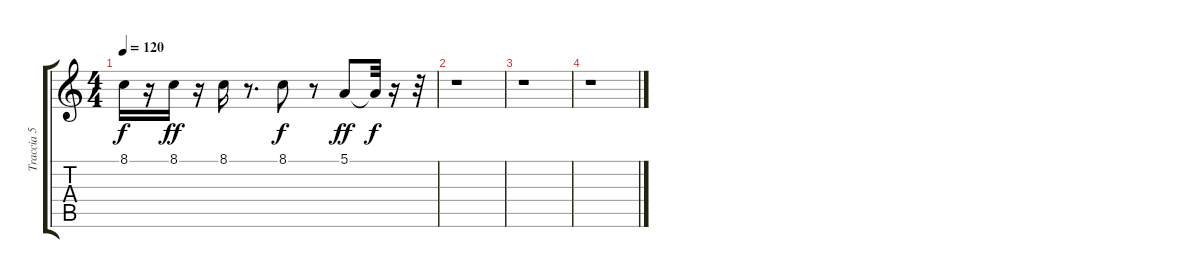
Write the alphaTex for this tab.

\track ("Traccia 5" "Traccia 5") {instrument electricpiano1}
\staff {score tabs}
\tuning (E4 B3 G3 D3 A2 E2) {hide}
\ts (4 4)
\tempo 120
\clef g2
\ks c
8.1.16{dy f} r.16 8.1.16{dy ff} r.16 8.1.16 r.8{d} 8.1.8{dy f} r.8 5.1.8{dy ff} 5.1{t}.32{dy f} r.16 r.32 |
r.1 |
r.1 |
r.1
